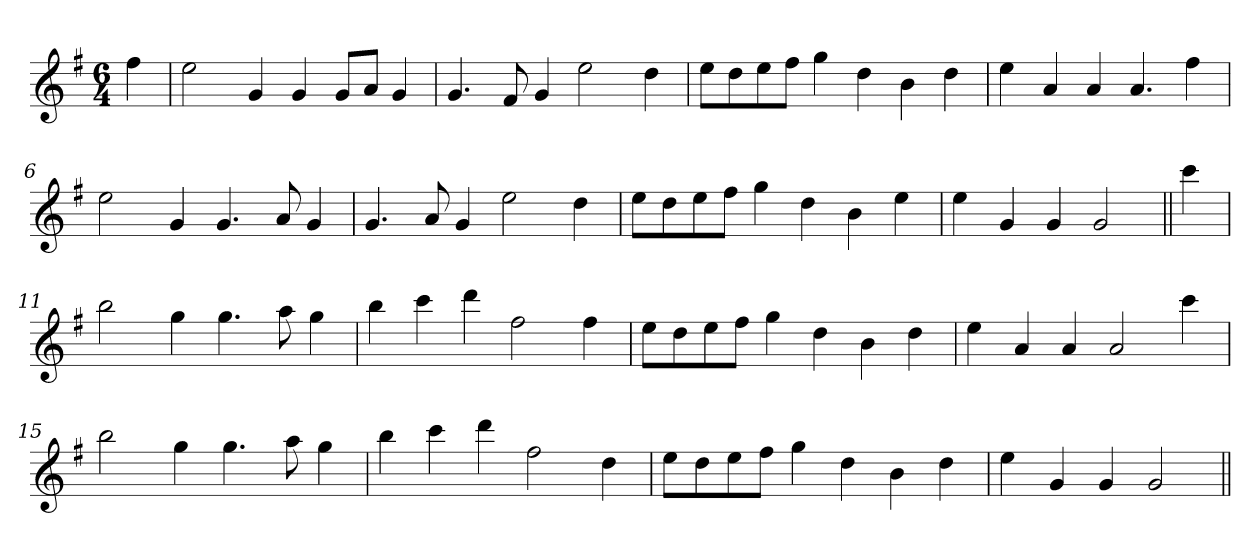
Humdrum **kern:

**kern
*part1
*staff1
*clefG2
*k[f#]
*G:
*M6/4
=1
4ff#\
=2
2ee\
4g/
4g/
8g/L
8a/J
4g/
=3
4.g/
8f#/
4g/
2ee\
4dd\
=4
8ee\L
8dd\
8ee\
8ff#\J
4gg\
4dd\
4b\
4dd\
=5
4ee\
4a/
4a/
4.a/
4ff#\
=6
2ee\
4g/
4.g/
8a/
4g/
=7
4.g/
8a/
4g/
2ee\
4dd\
!!LO:LB:g=z
=8
8ee\L
8dd\
8ee\
8ff#\J
4gg\
4dd\
4b\
4ee\
=9
4ee\
4g/
4g/
2g/
=10||
4ccc\
=11
2bb\
4gg\
4.gg\
8aa\
4gg\
=12
4bb\
4ccc\
4ddd\
2ff#\
4ff#\
=13
8ee\L
8dd\
8ee\
8ff#\J
4gg\
4dd\
4b\
4dd\
=14
4ee\
4a/
4a/
2a/
4ccc\
!!LO:LB:g=z
=15
2bb\
4gg\
4.gg\
8aa\
4gg\
=16
4bb\
4ccc\
4ddd\
2ff#\
4dd\
=17
8ee\L
8dd\
8ee\
8ff#\J
4gg\
4dd\
4b\
4dd\
=18
4ee\
4g/
4g/
2g/
=||
*-
